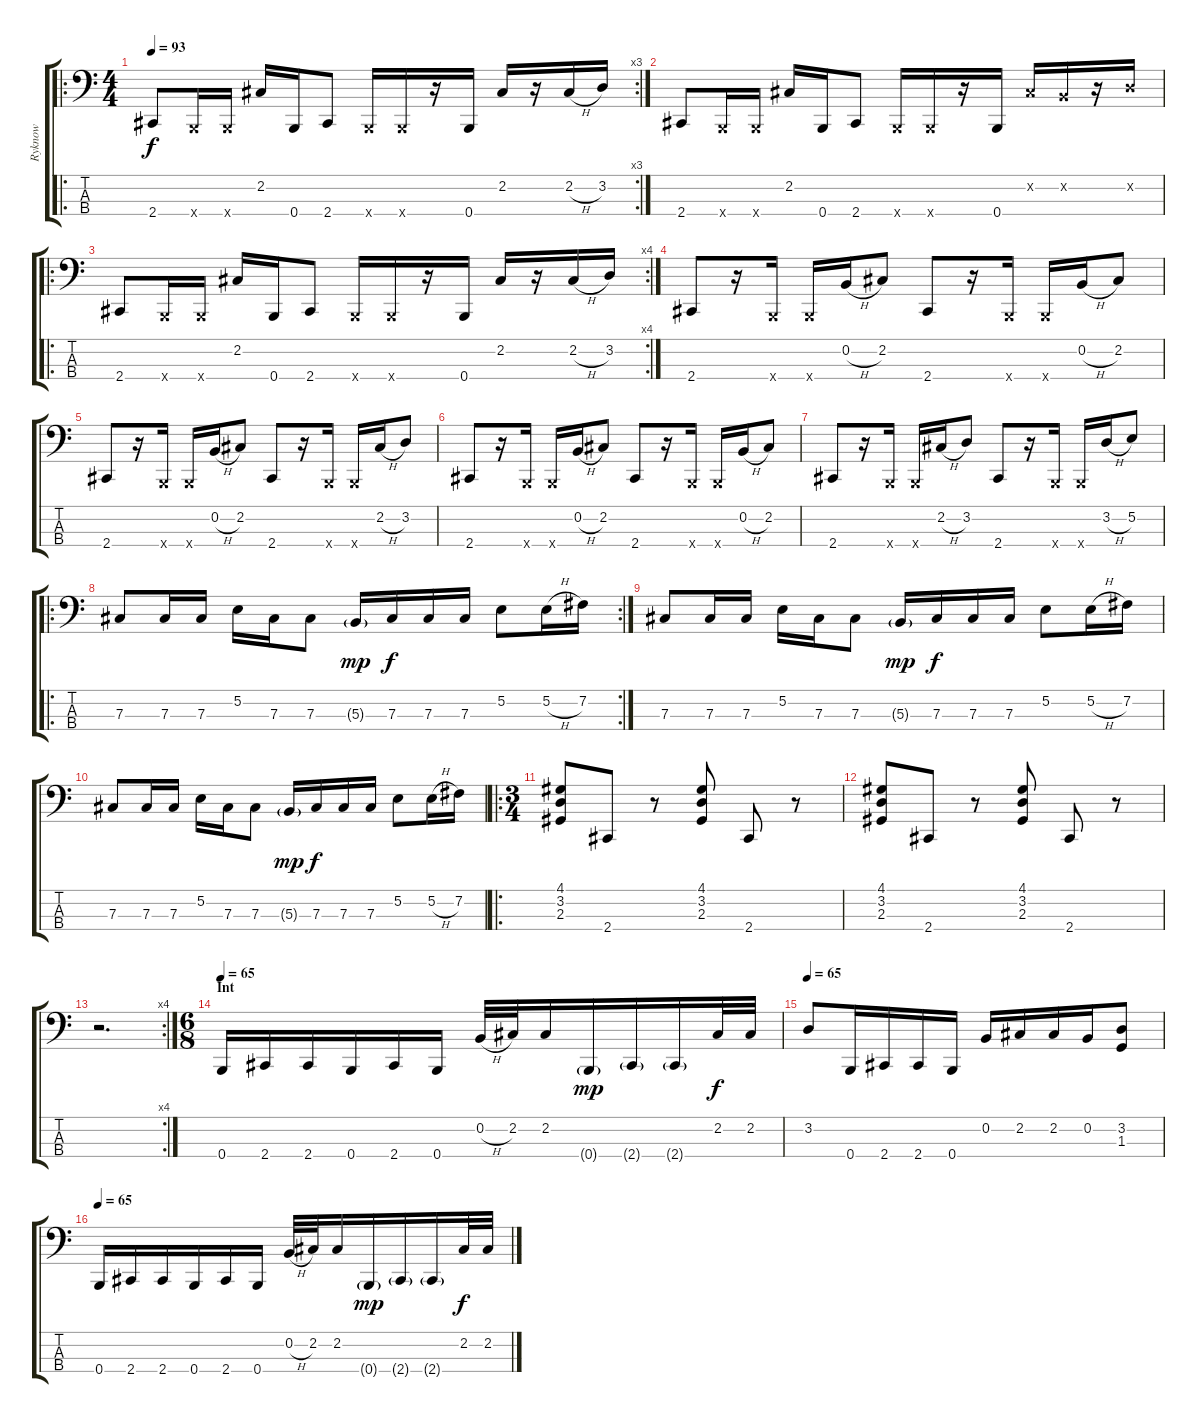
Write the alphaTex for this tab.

\track ("Ryknow" "Ryknow") {instrument electricbassfinger}
\staff {score tabs}
\tuning (E2 B1 Gb1 B0) {hide}
\ro
\rc 3
\ts (4 4)
\tempo 93
\clef f4
\ks c
2.4.8{dy f instrument slapbass1} 0.4{x}.16 0.4{x}.16 2.2.16 0.4.16 2.4.8 0.4{x}.16 0.4{x}.16 r.16 0.4.16 2.2.16 r.16 2.2{h}.16 3.2.16 |
2.4.8{instrument slapbass1} 0.4{x}.16 0.4{x}.16 2.2.16 0.4.16 2.4.8 0.4{x}.16 0.4{x}.16 r.16 0.4.16 2.2{x}.16 0.2{x}.16 r.16 3.2{x}.16 |
\ro
\rc 4
2.4.8{instrument slapbass1} 0.4{x}.16 0.4{x}.16 2.2.16 0.4.16 2.4.8 0.4{x}.16 0.4{x}.16 r.16 0.4.16 2.2.16 r.16 2.2{h}.16 3.2.16 |
2.4.8{instrument slapbass1} r.16 0.4{x}.16 0.4{x}.16 0.2{h}.16 2.2.8 2.4.8 r.16 0.4{x}.16 0.4{x}.16 0.2{h}.16 2.2.8 |
2.4.8{instrument slapbass1} r.16 0.4{x}.16 0.4{x}.16 0.2{h}.16 2.2.8 2.4.8 r.16 0.4{x}.16 0.4{x}.16 2.2{h}.16 3.2.8 |
2.4.8{instrument slapbass1} r.16 0.4{x}.16 0.4{x}.16 0.2{h}.16 2.2.8 2.4.8 r.16 0.4{x}.16 0.4{x}.16 0.2{h}.16 2.2.8 |
2.4.8{instrument slapbass1} r.16 0.4{x}.16 0.4{x}.16 2.2{h}.16 3.2.8 2.4.8 r.16 0.4{x}.16 0.4{x}.16 3.2{h}.16 5.2.8 |
\ro
\rc 2
7.3.8{instrument electricbassfinger} 7.3.16 7.3.16 5.2.16 7.3.16 7.3.8 5.3{g}.16{dy mp} 7.3.16{dy f} 7.3.16 7.3.16 5.2.8 5.2{h}.16 7.2.16 |
7.3.8{instrument electricbassfinger} 7.3.16 7.3.16 5.2.16 7.3.16 7.3.8 5.3{g}.16{dy mp} 7.3.16{dy f} 7.3.16 7.3.16 5.2.8 5.2{h}.16 7.2.16 |
7.3.8{instrument electricbassfinger} 7.3.16 7.3.16 5.2.16 7.3.16 7.3.8 5.3{g}.16{dy mp} 7.3.16{dy f} 7.3.16 7.3.16 5.2.8 5.2{h}.16 7.2.16 |
\ro
\ts (3 4)
(4.1 3.2 2.3).8{instrument slapbass1} 2.4.8 r.8 (4.1 3.2 2.3).8 2.4.8 r.8 |
(4.1 3.2 2.3).8{instrument slapbass1} 2.4.8 r.8 (4.1 3.2 2.3).8 2.4.8 r.8 |
\rc 4
r.2{d} |
\ts (6 8)
\section ("" "Int")
\tempo 65
0.4.16{instrument electricbassfinger} 2.4.16 2.4.16 0.4.16 2.4.16 0.4.16 0.2{h}.32 2.2.32 2.2.16 0.4{g}.16{dy mp} 2.4{g}.16 2.4{g}.16 2.2.32{dy f} 2.2.32 |
\tempo 65
3.2.8{instrument electricbassfinger} 0.4.16 2.4.16 2.4.16 0.4.16 0.2.16 2.2.16 2.2.16 0.2.16 (3.2 1.3).8 |
\tempo 65
0.4.16{instrument electricbassfinger} 2.4.16 2.4.16 0.4.16 2.4.16 0.4.16 0.2{h}.32 2.2.32 2.2.16 0.4{g}.16{dy mp} 2.4{g}.16 2.4{g}.16 2.2.32{dy f} 2.2.32
